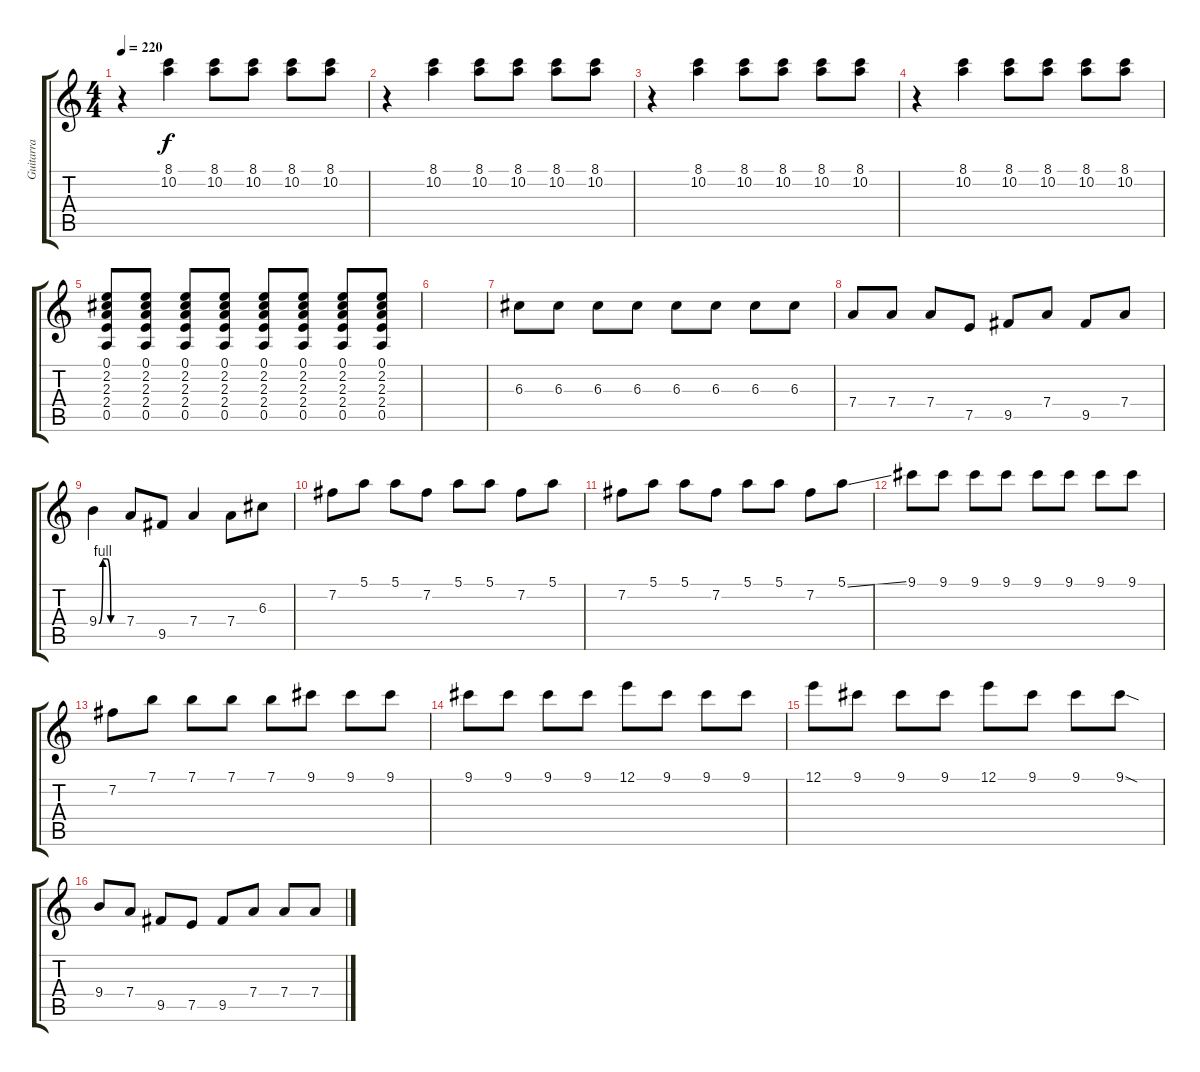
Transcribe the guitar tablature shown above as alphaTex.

\track ("Guitarra" "Guitarra") {instrument electricguitarjazz}
\staff {score tabs}
\tuning (E4 B3 G3 D3 A2 E2) {hide}
\ts (4 4)
\tempo 220
\clef g2
\ks c
r.4{dy f} (8.1 10.2).4 (8.1 10.2).8 (8.1 10.2).8 (8.1 10.2).8 (8.1 10.2).8 |
r.4 (8.1 10.2).4 (8.1 10.2).8 (8.1 10.2).8 (8.1 10.2).8 (8.1 10.2).8 |
r.4 (8.1 10.2).4 (8.1 10.2).8 (8.1 10.2).8 (8.1 10.2).8 (8.1 10.2).8 |
r.4 (8.1 10.2).4 (8.1 10.2).8 (8.1 10.2).8 (8.1 10.2).8 (8.1 10.2).8 |
(0.1 2.2 2.3 2.4 0.5).8 (0.1 2.2 2.3 2.4 0.5).8 (0.1 2.2 2.3 2.4 0.5).8 (0.1 2.2 2.3 2.4 0.5).8 (0.1 2.2 2.3 2.4 0.5).8 (0.1 2.2 2.3 2.4 0.5).8 (0.1 2.2 2.3 2.4 0.5).8 (0.1 2.2 2.3 2.4 0.5).8 |
|
6.3.8{volume 12} 6.3.8 6.3.8 6.3.8 6.3.8 6.3.8 6.3.8 6.3.8 |
7.4.8 7.4.8 7.4.8 7.5.8 9.5.8 7.4.8 9.5.8 7.4.8 |
9.4{be (custom 0 0 10 4 20 4 30 0 60 0)}.4 7.4.8 9.5.8 7.4.4 7.4.8 6.3.8 |
7.2.8 5.1.8 5.1.8 7.2.8 5.1.8 5.1.8 7.2.8 5.1.8 |
7.2.8 5.1.8 5.1.8 7.2.8 5.1.8 5.1.8 7.2.8 5.1{ss}.8 |
9.1.8 9.1.8 9.1.8 9.1.8 9.1.8 9.1.8 9.1.8 9.1.8 |
7.2.8 7.1.8 7.1.8 7.1.8 7.1.8 9.1.8 9.1.8 9.1.8 |
9.1.8 9.1.8 9.1.8 9.1.8 12.1.8 9.1.8 9.1.8 9.1.8 |
12.1.8 9.1.8 9.1.8 9.1.8 12.1.8 9.1.8 9.1.8 9.1{sod}.8 |
9.4.8 7.4.8 9.5.8 7.5.8 9.5.8 7.4.8 7.4.8 7.4.8
